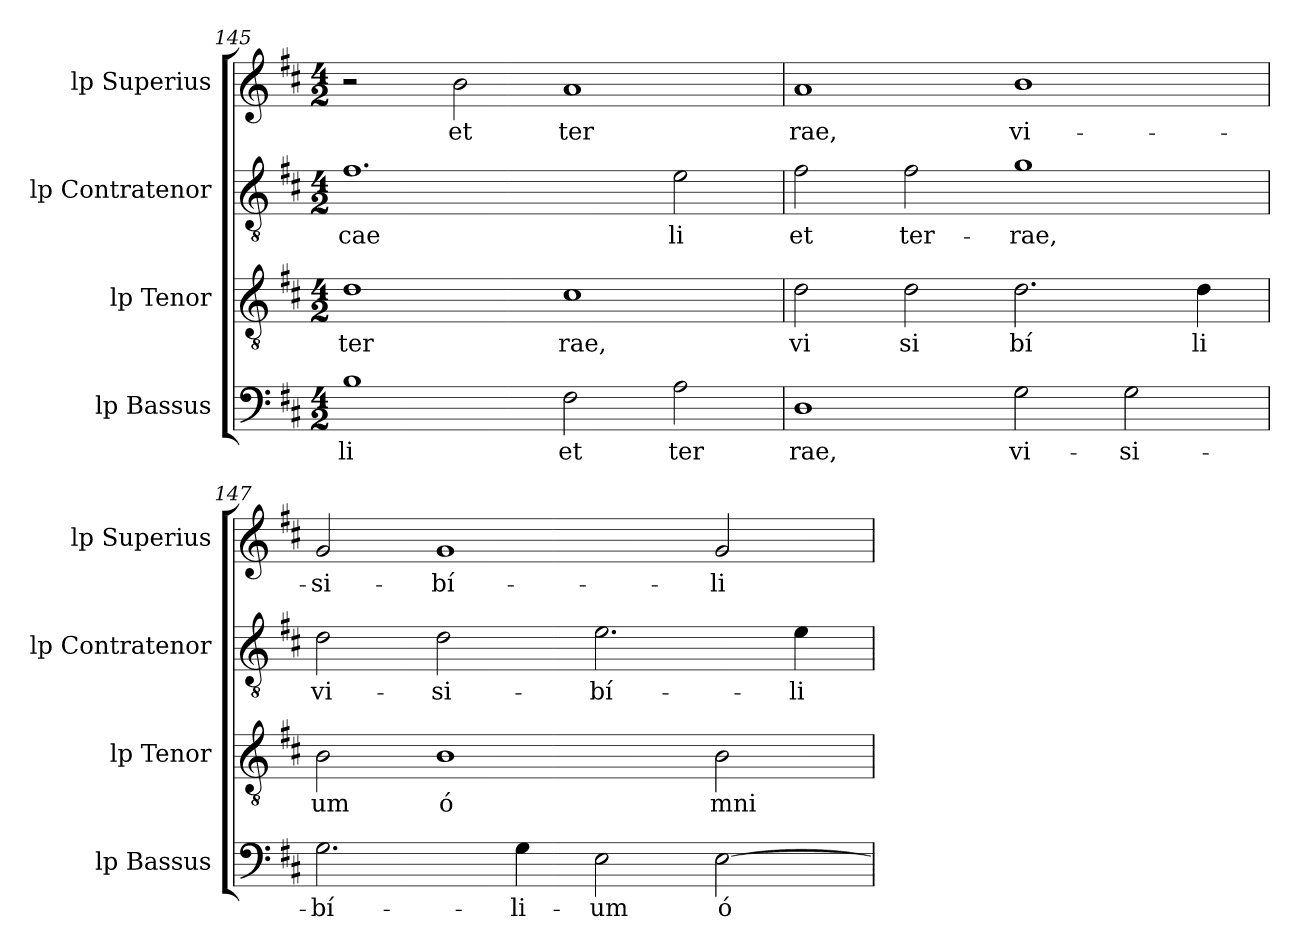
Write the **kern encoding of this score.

**kern	**text	**kern	**text	**kern	**text	**kern	**text
*part4	*part4	*part3	*part3	*part2	*part2	*part1	*part1
*staff4	*staff4	*staff3	*staff3	*staff2	*staff2	*staff1	*staff1
*I"lp Bassus	*	*I"lp Tenor	*	*I"lp Contratenor	*	*I"lp Superius	*
*I'lp Bassus	*	*I'lp Tenor	*	*I'lp Contratenor	*	*I'lp Superius	*
*clefF4	*	*clefGv2	*	*clefGv2	*	*clefG2	*
*k[f#c#]	*	*k[f#c#]	*	*k[f#c#]	*	*k[f#c#]	*
*D:	*	*D:	*	*D:	*	*D:	*
*M4/2	*	*M4/2	*	*M4/2	*	*M4/2	*
=145	=145	=145	=145	=145	=145	=145	=145
!	!LO:LY:b:cj	!	!LO:LY:b:cj	!	!LO:LY:b:cj	!	!
1B	li	1d	ter	1.f#	cae	2r	.
!	!	!	!	!	!	!	!LO:LY:b:cj
.	.	.	.	.	.	2b\	et
!	!LO:LY:b:cj	!	!LO:LY:b:cj	!	!	!	!LO:LY:b:cj
2F#\	et	1c#	rae,	.	.	1a	ter
!	!LO:LY:b:cj	!	!	!	!LO:LY:b:cj	!	!
2A\	ter	.	.	2e\	li	.	.
!!LO:LB:g=z
=146	=146	=146	=146	=146	=146	=146	=146
!	!LO:LY:b:cj	!	!LO:LY:b:cj	!	!LO:LY:b:cj	!	!LO:LY:b:cj
1D	rae,	2d\	vi	2f#\	et	1a	rae,
!	!	!	!LO:LY:b:cj	!	!LO:LY:b:cj	!	!
.	.	2d\	si	2f#\	ter-	.	.
!	!LO:LY:b:cj	!	!LO:LY:b:cj	!	!LO:LY:b:cj	!	!LO:LY:b:cj
2G\	vi-	2.d\	bí	1g	-rae,	1b	vi-
!	!LO:LY:b:cj	!	!	!	!	!	!
2G\	-si-	.	.	.	.	.	.
!	!	!	!LO:LY:b:cj	!	!	!	!
.	.	4d\	li	.	.	.	.
=147	=147	=147	=147	=147	=147	=147	=147
!	!LO:LY:b:cj	!	!LO:LY:b:cj	!	!LO:LY:b:cj	!	!LO:LY:b:cj
2.G\	-bí-	2B\	um	2d\	vi-	2g/	-si-
!	!	!	!LO:LY:b:cj	!	!LO:LY:b:cj	!	!LO:LY:b:cj
.	.	1B	ó	2d\	-si-	1g	-bí-
!	!LO:LY:b:cj	!	!	!	!	!	!
4G\	-li-	.	.	.	.	.	.
!	!LO:LY:b:cj	!	!	!	!LO:LY:b:cj	!	!
2E\	-um	.	.	2.e\	-bí-	.	.
!	!LO:LY:b:cj	!	!LO:LY:b:cj	!	!	!	!LO:LY:b:cj
[>2E\	ó-	2B\	mni	.	.	2g/	-li-
!	!	!	!	!	!LO:LY:b:cj	!	!
.	.	.	.	4e\	-li-	.	.
=	=	=	=	=	=	=	=
*-	*-	*-	*-	*-	*-	*-	*-
